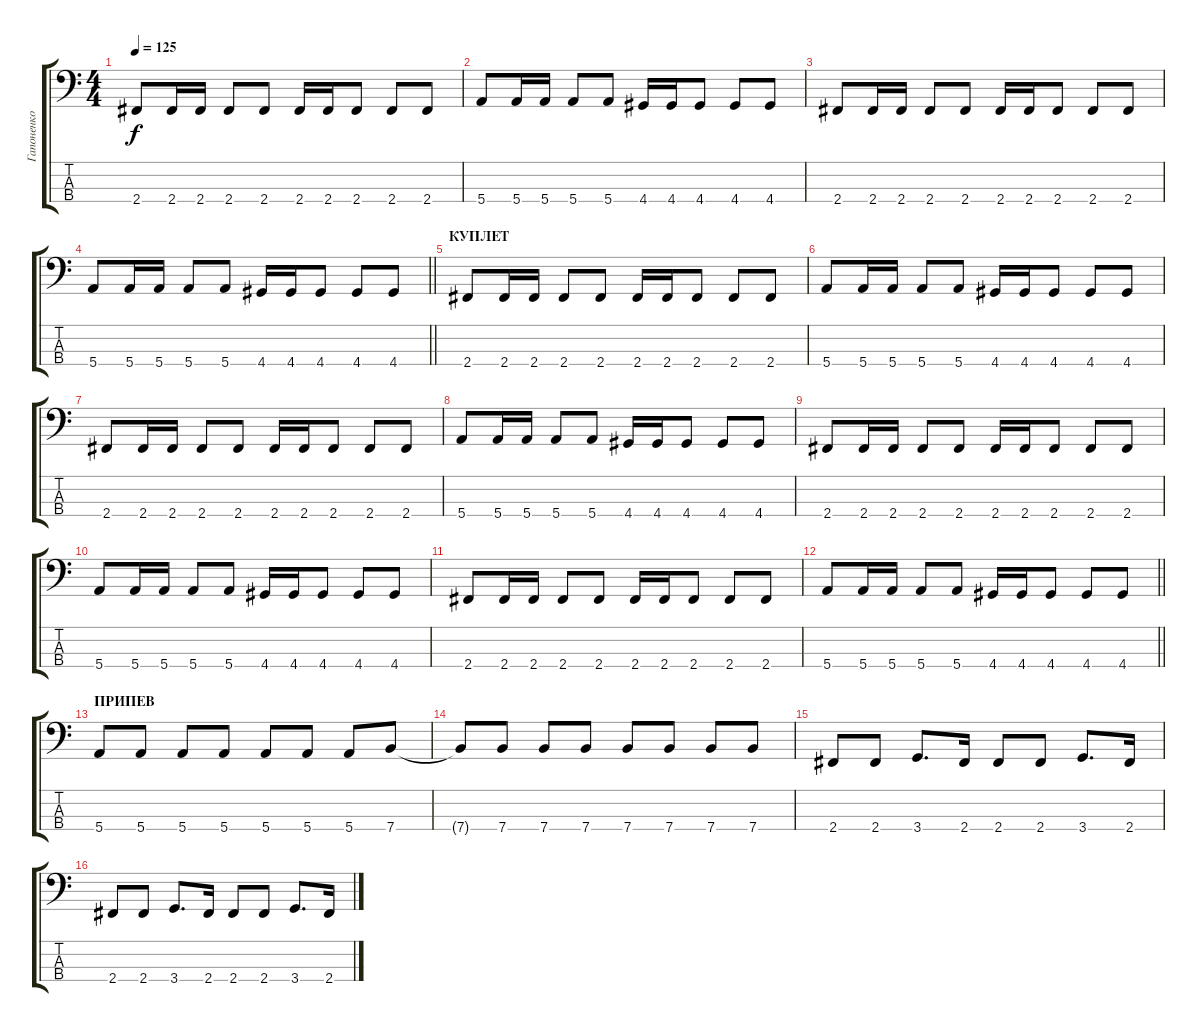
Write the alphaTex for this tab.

\track ("Гапоненко Андрей" "Гапоненко ") {instrument acousticguitarsteel}
\staff {score tabs}
\tuning (G2 D2 A1 E1) {hide}
\ts (4 4)
\tempo 125
\clef f4
\ks c
2.4.8{dy f} 2.4.16 2.4.16 2.4.8 2.4.8 2.4.16 2.4.16 2.4.8 2.4.8 2.4.8 |
5.4.8 5.4.16 5.4.16 5.4.8 5.4.8 4.4.16 4.4.16 4.4.8 4.4.8 4.4.8 |
2.4.8 2.4.16 2.4.16 2.4.8 2.4.8 2.4.16 2.4.16 2.4.8 2.4.8 2.4.8 |
\barLineRight lightlight
5.4.8 5.4.16 5.4.16 5.4.8 5.4.8 4.4.16 4.4.16 4.4.8 4.4.8 4.4.8 |
\section ("" "КУПЛЕТ")
2.4.8 2.4.16 2.4.16 2.4.8 2.4.8 2.4.16 2.4.16 2.4.8 2.4.8 2.4.8 |
5.4.8 5.4.16 5.4.16 5.4.8 5.4.8 4.4.16 4.4.16 4.4.8 4.4.8 4.4.8 |
2.4.8 2.4.16 2.4.16 2.4.8 2.4.8 2.4.16 2.4.16 2.4.8 2.4.8 2.4.8 |
5.4.8 5.4.16 5.4.16 5.4.8 5.4.8 4.4.16 4.4.16 4.4.8 4.4.8 4.4.8 |
2.4.8 2.4.16 2.4.16 2.4.8 2.4.8 2.4.16 2.4.16 2.4.8 2.4.8 2.4.8 |
5.4.8 5.4.16 5.4.16 5.4.8 5.4.8 4.4.16 4.4.16 4.4.8 4.4.8 4.4.8 |
2.4.8 2.4.16 2.4.16 2.4.8 2.4.8 2.4.16 2.4.16 2.4.8 2.4.8 2.4.8 |
\barLineRight lightlight
5.4.8 5.4.16 5.4.16 5.4.8 5.4.8 4.4.16 4.4.16 4.4.8 4.4.8 4.4.8 |
\section ("" "ПРИПЕВ")
5.4.8 5.4.8 5.4.8 5.4.8 5.4.8 5.4.8 5.4.8 7.4.8 |
7.4{t}.8 7.4.8 7.4.8 7.4.8 7.4.8 7.4.8 7.4.8 7.4.8 |
2.4.8 2.4.8 3.4.8{d} 2.4.16 2.4.8 2.4.8 3.4.8{d} 2.4.16 |
2.4.8 2.4.8 3.4.8{d} 2.4.16 2.4.8 2.4.8 3.4.8{d} 2.4.16
